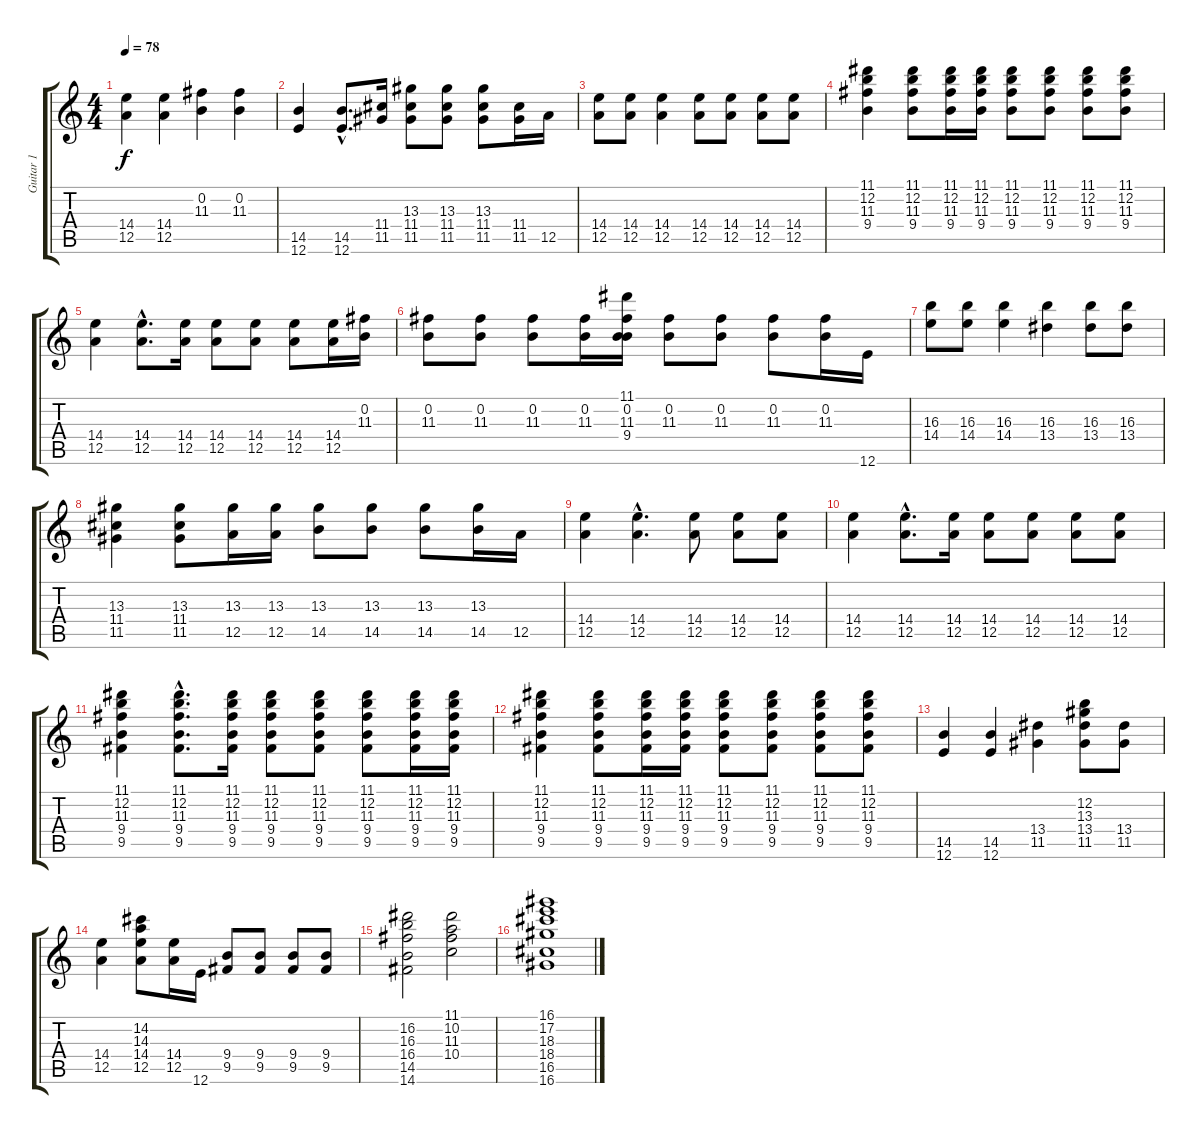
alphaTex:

\track ("Guitar 1" "Guitar 1") {instrument overdrivenguitar}
\staff {score tabs}
\tuning (E4 B3 G3 D3 A2 E2) {hide}
\ts (4 4)
\tempo 78
\clef g2
\ks c
(14.4 12.5).4{dy f} (14.4 12.5).4 (0.2 11.3).4 (0.2 11.3).4 |
(14.5 12.6).4 (14.5{hac} 12.6{hac}).8{d} (11.4 11.5).16 (13.3 11.4 11.5).8 (13.3 11.4 11.5).8 (13.3 11.4 11.5).8 (11.4 11.5).16 12.5.16 |
(14.4 12.5).8 (14.4 12.5).8 (14.4 12.5).4 (14.4 12.5).8 (14.4 12.5).8 (14.4 12.5).8 (14.4 12.5).8 |
(11.1 12.2 11.3 9.4).4 (11.1 12.2 11.3 9.4).8 (11.1 12.2 11.3 9.4).16 (11.1 12.2 11.3 9.4).16 (11.1 12.2 11.3 9.4).8 (11.1 12.2 11.3 9.4).8 (11.1 12.2 11.3 9.4).8 (11.1 12.2 11.3 9.4).8 |
(14.4 12.5).4 (14.4{hac} 12.5{hac}).8{d} (14.4 12.5).16 (14.4 12.5).8 (14.4 12.5).8 (14.4 12.5).8 (14.4 12.5).16 (0.2 11.3).16 |
(0.2 11.3).8 (0.2 11.3).8 (0.2 11.3).8 (0.2 11.3).16 (11.1 0.2 11.3 9.4).16 (0.2 11.3).8 (0.2 11.3).8 (0.2 11.3).8 (0.2 11.3).16 12.6.16 |
(16.3 14.4).8 (16.3 14.4).8 (16.3 14.4).4 (16.3 13.4).4 (16.3 13.4).8 (16.3 13.4).8 |
(13.3 11.4 11.5).4 (13.3 11.4 11.5).8 (13.3 12.5).16 (13.3 12.5).16 (13.3 14.5).8 (13.3 14.5).8 (13.3 14.5).8 (13.3 14.5).16 12.5.16 |
(14.4 12.5).4 (14.4{hac} 12.5{hac}).4{d} (14.4 12.5).8 (14.4 12.5).8 (14.4 12.5).8 |
(14.4 12.5).4 (14.4{hac} 12.5{hac}).8{d} (14.4 12.5).16 (14.4 12.5).8 (14.4 12.5).8 (14.4 12.5).8 (14.4 12.5).8 |
(11.1 12.2 11.3 9.4 9.5).4 (11.1{hac} 12.2{hac} 11.3{hac} 9.4{hac} 9.5{hac}).8{d} (11.1 12.2 11.3 9.4 9.5).16 (11.1 12.2 11.3 9.4 9.5).8 (11.1 12.2 11.3 9.4 9.5).8 (11.1 12.2 11.3 9.4 9.5).8 (11.1 12.2 11.3 9.4 9.5).16 (11.1 12.2 11.3 9.4 9.5).16 |
(11.1 12.2 11.3 9.4 9.5).4 (11.1 12.2 11.3 9.4 9.5).8 (11.1 12.2 11.3 9.4 9.5).16 (11.1 12.2 11.3 9.4 9.5).16 (11.1 12.2 11.3 9.4 9.5).8 (11.1 12.2 11.3 9.4 9.5).8 (11.1 12.2 11.3 9.4 9.5).8 (11.1 12.2 11.3 9.4 9.5).8 |
(14.5 12.6).4 (14.5 12.6).4 (13.4 11.5).4 (12.2 13.3 13.4 11.5).8 (13.4 11.5).8 |
(14.4 12.5).4 (14.2 14.3 14.4 12.5).8 (14.4 12.5).16 12.6.16 (9.4 9.5).8 (9.4 9.5).8 (9.4 9.5).8 (9.4 9.5).8 |
(16.2 16.3 16.4 14.5 14.6).2 (11.1 10.2 11.3 10.4).2 |
(16.1 17.2 18.3 18.4 16.5 16.6).1
